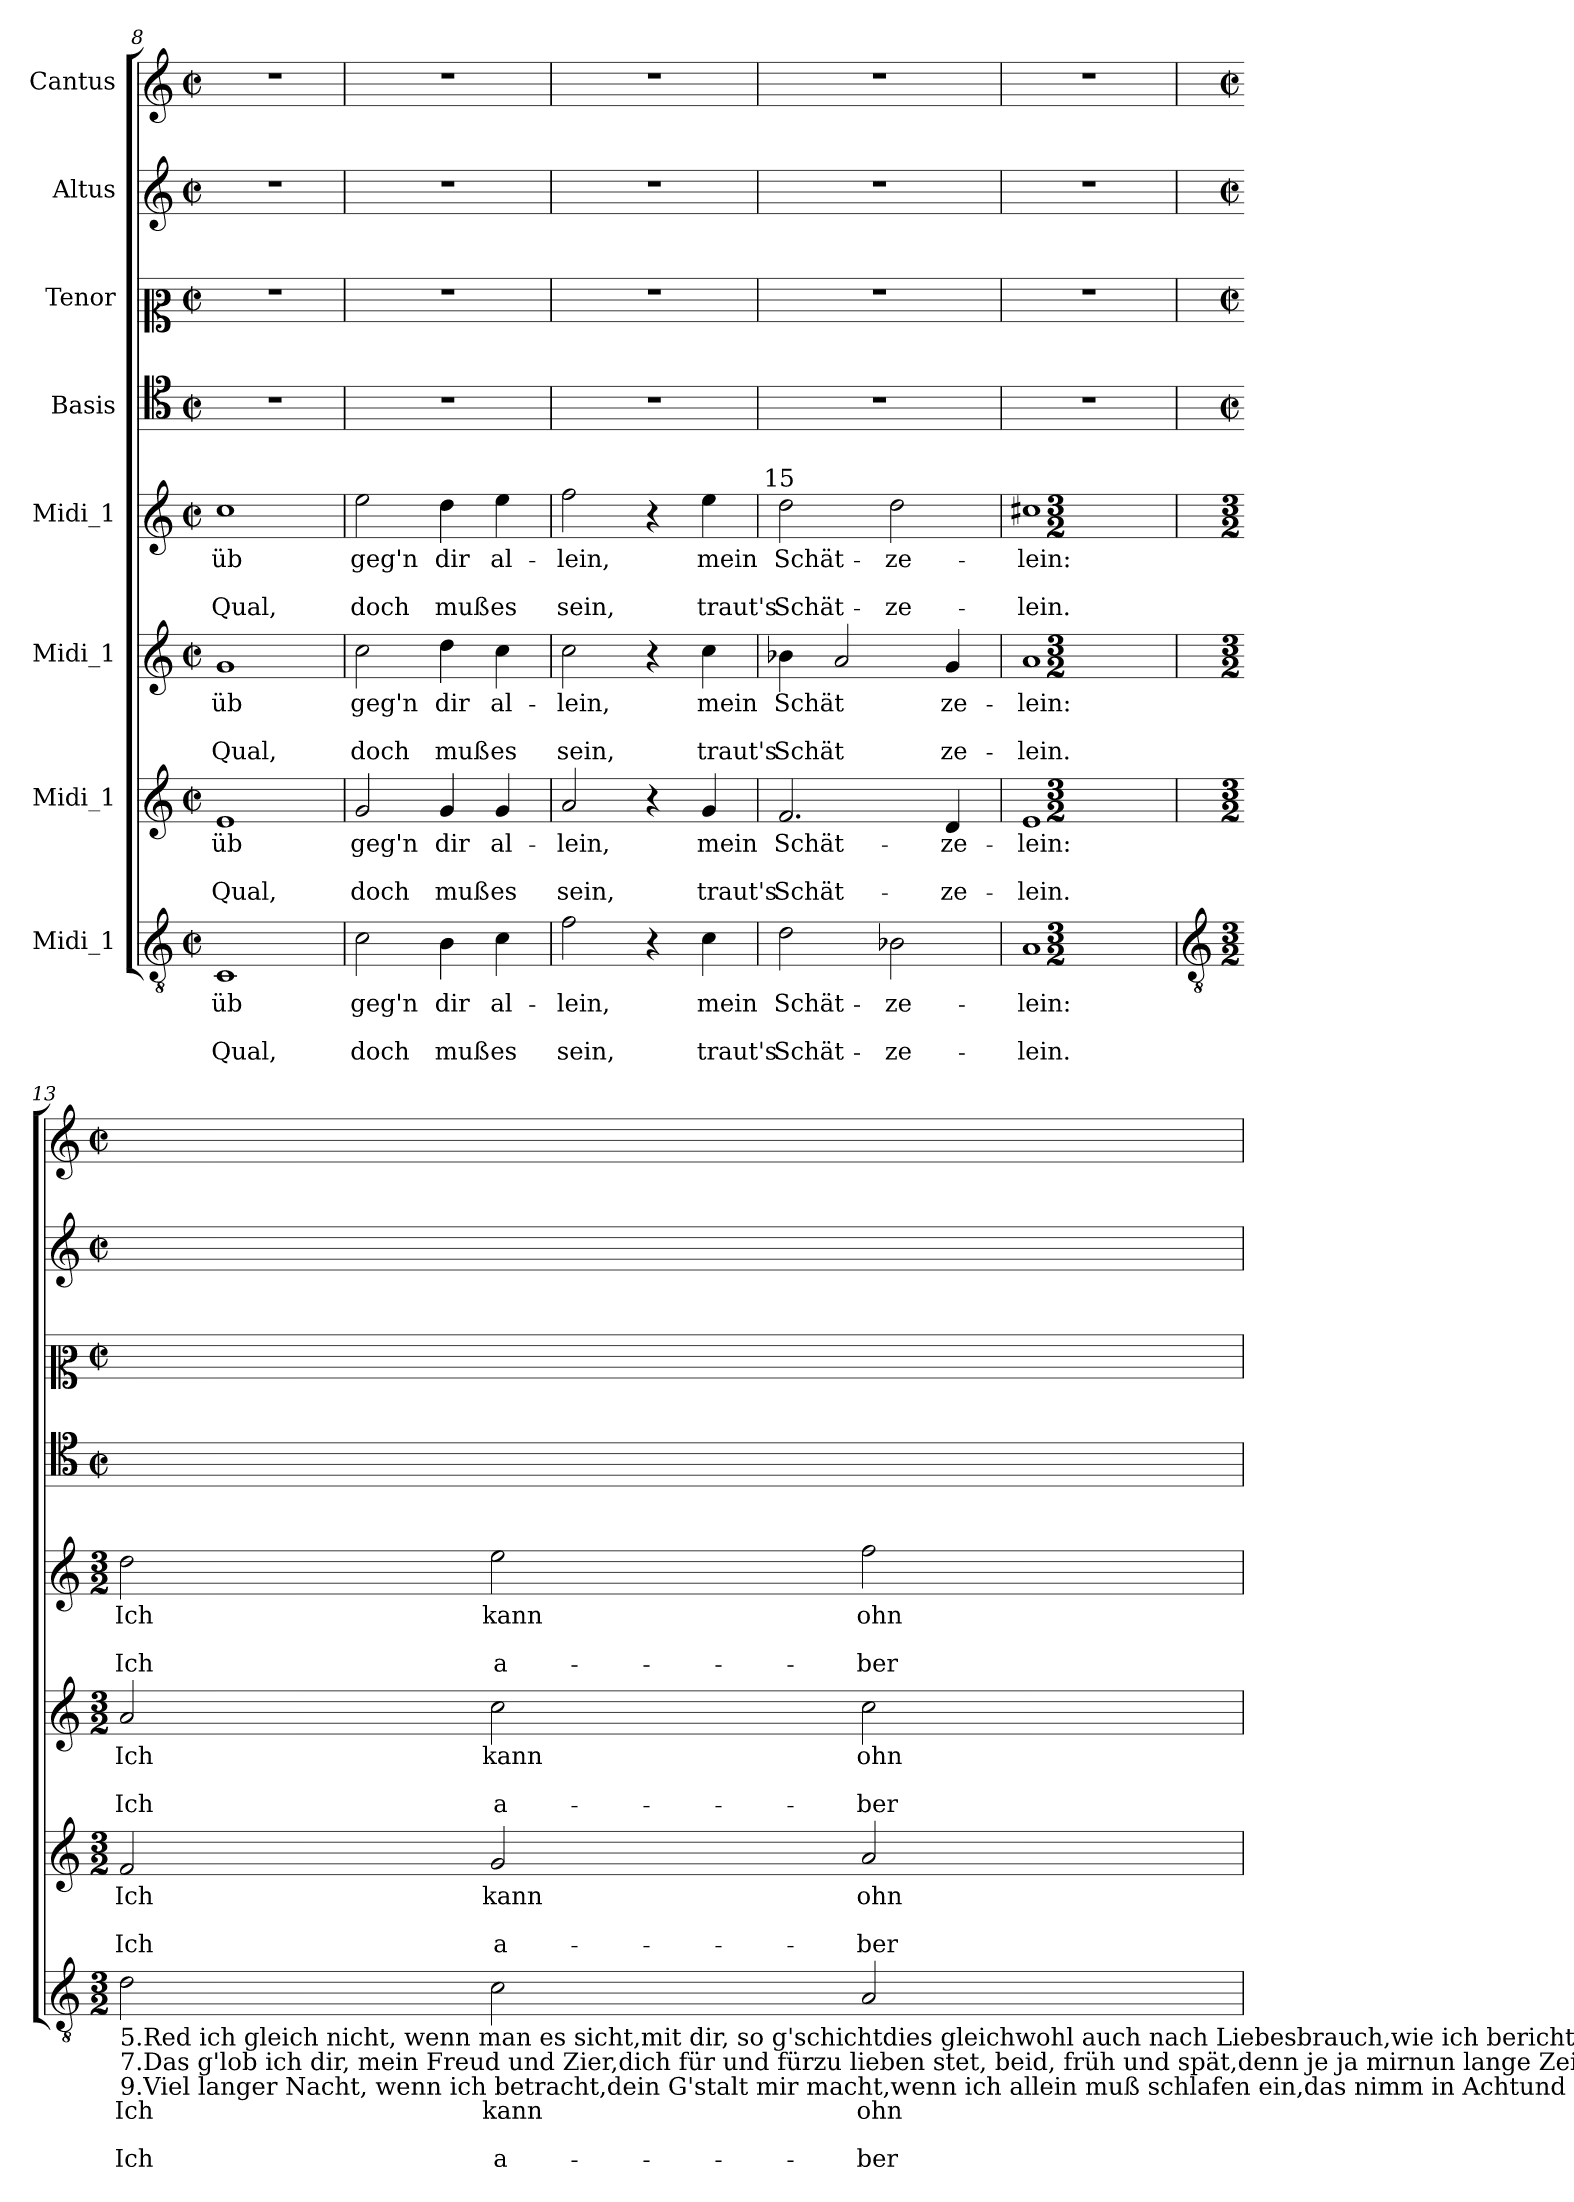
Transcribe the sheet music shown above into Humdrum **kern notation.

**kern	**text	**text	**text	**kern	**text	**text	**text	**kern	**text	**text	**text	**kern	**text	**text	**text	**kern	**kern	**kern	**kern
*part8	*part8	*part8	*part8	*part7	*part7	*part7	*part7	*part6	*part6	*part6	*part6	*part5	*part5	*part5	*part5	*part4	*part3	*part2	*part1
*staff8	*staff8	*staff8	*staff8	*staff7	*staff7	*staff7	*staff7	*staff6	*staff6	*staff6	*staff6	*staff5	*staff5	*staff5	*staff5	*staff4	*staff3	*staff2	*staff1
*I"Midi_1	*	*	*	*I"Midi_1	*	*	*	*I"Midi_1	*	*	*	*I"Midi_1	*	*	*	*I"Basis	*I"Tenor	*I"Altus	*I"Cantus
*clefGv2	*	*	*	*clefG2	*	*	*	*clefG2	*	*	*	*clefG2	*	*	*	*clefC4	*clefC2	*clefG2	*clefG2
*k[]	*	*	*	*k[]	*	*	*	*k[]	*	*	*	*k[]	*	*	*	*k[]	*k[]	*k[]	*k[]
*C:	*	*	*	*C:	*	*	*	*C:	*	*	*	*C:	*	*	*	*C:	*C:	*C:	*C:
*M2/2	*	*	*	*M2/2	*	*	*	*M2/2	*	*	*	*M2/2	*	*	*	*M2/2	*M2/2	*M2/2	*M2/2
*met(c|)	*	*	*	*met(c|)	*	*	*	*met(c|)	*	*	*	*met(c|)	*	*	*	*met(c|)	*met(c|)	*met(c|)	*met(c|)
=8	=8	=8	=8	=8	=8	=8	=8	=8	=8	=8	=8	=8	=8	=8	=8	=8	=8	=8	=8
!	!LO:LY:b	!	!LO:LY:b	!	!LO:LY:b	!	!LO:LY:b	!	!LO:LY:b	!	!LO:LY:b	!	!LO:LY:b	!	!LO:LY:b	!	!	!	!
1C	üb	.	Qual,	1e	üb	.	Qual,	1g	üb	.	Qual,	1cc	üb	.	Qual,	1r	1r	1r	1r
=9	=9	=9	=9	=9	=9	=9	=9	=9	=9	=9	=9	=9	=9	=9	=9	=9	=9	=9	=9
!	!LO:LY:b	!	!LO:LY:b	!	!LO:LY:b	!	!LO:LY:b	!	!LO:LY:b	!	!LO:LY:b	!	!LO:LY:b	!	!LO:LY:b	!	!	!	!
2c	geg'n	.	doch	2g	geg'n	.	doch	2cc	geg'n	.	doch	2ee	geg'n	.	doch	1r	1r	1r	1r
!	!LO:LY:b	!	!LO:LY:b	!	!LO:LY:b	!	!LO:LY:b	!	!LO:LY:b	!	!LO:LY:b	!	!LO:LY:b	!	!LO:LY:b	!	!	!	!
4B	dir	.	muß	4g	dir	.	muß	4dd	dir	.	muß	4dd	dir	.	muß	.	.	.	.
!	!LO:LY:b	!	!LO:LY:b	!	!LO:LY:b	!	!LO:LY:b	!	!LO:LY:b	!	!LO:LY:b	!	!LO:LY:b	!	!LO:LY:b	!	!	!	!
4c	al-	.	-es	4g	al-	.	-es	4cc	al-	.	-es	4ee	al-	.	-es	.	.	.	.
=10	=10	=10	=10	=10	=10	=10	=10	=10	=10	=10	=10	=10	=10	=10	=10	=10	=10	=10	=10
!	!LO:LY:b	!	!LO:LY:b	!	!LO:LY:b	!	!LO:LY:b	!	!LO:LY:b	!	!LO:LY:b	!	!LO:LY:b	!	!LO:LY:b	!	!	!	!
2f	lein,	.	sein,	2a	lein,	.	sein,	2cc	lein,	.	sein,	2ff	lein,	.	sein,	1r	1r	1r	1r
4r	.	.	.	4r	.	.	.	4r	.	.	.	4r	.	.	.	.	.	.	.
!	!LO:LY:b	!	!LO:LY:b	!	!LO:LY:b	!	!LO:LY:b	!	!LO:LY:b	!	!LO:LY:b	!	!LO:LY:b	!	!LO:LY:b	!	!	!	!
4c	mein	.	traut's	4g	mein	.	traut's	4cc	mein	.	traut's	4ee	mein	.	traut's	.	.	.	.
=11	=11	=11	=11	=11	=11	=11	=11	=11	=11	=11	=11	=11	=11	=11	=11	=11	=11	=11	=11
!	!	!	!	!	!	!	!	!	!	!	!	!LO:TX:a:cj:t=15	!	!	!	!	!	!	!
!	!LO:LY:b	!	!LO:LY:b	!	!LO:LY:b	!	!LO:LY:b	!	!LO:LY:b	!	!LO:LY:b	!	!LO:LY:b	!	!LO:LY:b	!	!	!	!
2d	Schät-	.	-Schät-	2.f	Schät-	.	-Schät-	4b-X	Schät	.	Schät	2dd	Schät-	.	-Schät-	1r	1r	1r	1r
!	!	!	!	!	!	!	!	!	!LO:LY:b	!	!LO:LY:b	!	!	!	!	!	!	!	!
.	.	.	.	.	.	.	.	2a	-	.	-	.	.	.	.	.	.	.	.
!	!LO:LY:b	!	!LO:LY:b	!	!	!	!	!	!	!	!	!	!LO:LY:b	!	!LO:LY:b	!	!	!	!
2B-X	-ze-	.	-ze-	.	.	.	.	.	.	.	.	2dd	-ze-	.	-ze-	.	.	.	.
!	!	!	!	!	!LO:LY:b	!	!LO:LY:b	!	!LO:LY:b	!	!LO:LY:b	!	!	!	!	!	!	!	!
.	.	.	.	4d	-ze-	.	-ze-	4g	ze-	.	-ze-	.	.	.	.	.	.	.	.
=12	=12	=12	=12	=12	=12	=12	=12	=12	=12	=12	=12	=12	=12	=12	=12	=12	=12	=12	=12
!	!LO:LY:b	!	!LO:LY:b	!	!LO:LY:b	!	!LO:LY:b	!	!LO:LY:b	!	!LO:LY:b	!	!LO:LY:b	!	!LO:LY:b	!	!	!	!
1A	-lein:	.	lein.	1e	-lein:	.	lein.	1a	-lein:	.	lein.	1cc#X	-lein:	.	lein.	1r	1r	1r	1r
*M3/2	*	*	*	*M3/2	*	*	*	*M3/2	*	*	*	*M3/2	*	*	*	*	*	*	*
!!LO:LB:g=z
=13	=13	=13	=13	=13	=13	=13	=13	=13	=13	=13	=13	=13	=13	=13	=13	=13	=13	=13	=13
*clefGv2	*	*	*	*	*	*	*	*	*	*	*	*	*	*	*	*	*	*	*
*M3/2	*	*	*	*M3/2	*	*	*	*M3/2	*	*	*	*M3/2	*	*	*	*M2/2	*M2/2	*M2/2	*M2/2
*	*	*	*	*	*	*	*	*	*	*	*	*	*	*	*	*met(c|)	*met(c|)	*met(c|)	*met(c|)
!LO:TX:b:t=5.Red ich gleich nicht, wenn man es sicht,mit dir, so g'schichtdies gleichwohl auch nach Liebesbrauch,wie ich bericht,der Schatz ist gut, erfrischt den Mut,den man was selten brauchen tut.	!	!	!	!	!	!	!	!	!	!	!	!	!	!	!	!	!	!	!
!LO:TX:b:t=7.Das g'lob ich dir, mein Freud und Zier,dich für und fürzu lieben stet, beid, früh und spät,denn je ja  mirnun lange Zeit dein Freundlichkeitgenug probiert. Ich scheid mit Leid.	!	!	!	!	!	!	!	!	!	!	!	!	!	!	!	!	!	!	!
!LO:TX:b:t=9.Viel langer Nacht, wenn ich betracht,dein G'stalt mir macht,wenn ich allein muß schlafen ein,das nimm in Achtund laß mich sein der Diener dein.Wo nicht, so sterb ich g'wiß allein.	!	!	!	!	!	!	!	!	!	!	!	!	!	!	!	!	!	!	!
!	!LO:LY:b	!	!LO:LY:b	!	!LO:LY:b	!	!LO:LY:b	!	!LO:LY:b	!	!LO:LY:b	!	!LO:LY:b	!	!LO:LY:b	!	!	!	!
2d	Ich	.	Ich	2f	Ich	.	Ich	2a	Ich	.	Ich	2dd	Ich	.	Ich	1.r	1.r	1.r	1.r
!	!LO:LY:b	!	!LO:LY:b	!	!LO:LY:b	!	!LO:LY:b	!	!LO:LY:b	!	!LO:LY:b	!	!LO:LY:b	!	!LO:LY:b	!	!	!	!
2c	kann	.	a-	2g	kann	.	a-	2cc	kann	.	a-	2ee	kann	.	a-	.	.	.	.
!	!LO:LY:b	!	!LO:LY:b	!	!LO:LY:b	!	!LO:LY:b	!	!LO:LY:b	!	!LO:LY:b	!	!LO:LY:b	!	!LO:LY:b	!	!	!	!
2A	-ohn	.	ber	2a	-ohn	.	ber	2cc	-ohn	.	ber	2ff	-ohn	.	ber	.	.	.	.
=	=	=	=	=	=	=	=	=	=	=	=	=	=	=	=	=	=	=	=
*-	*-	*-	*-	*-	*-	*-	*-	*-	*-	*-	*-	*-	*-	*-	*-	*-	*-	*-	*-
